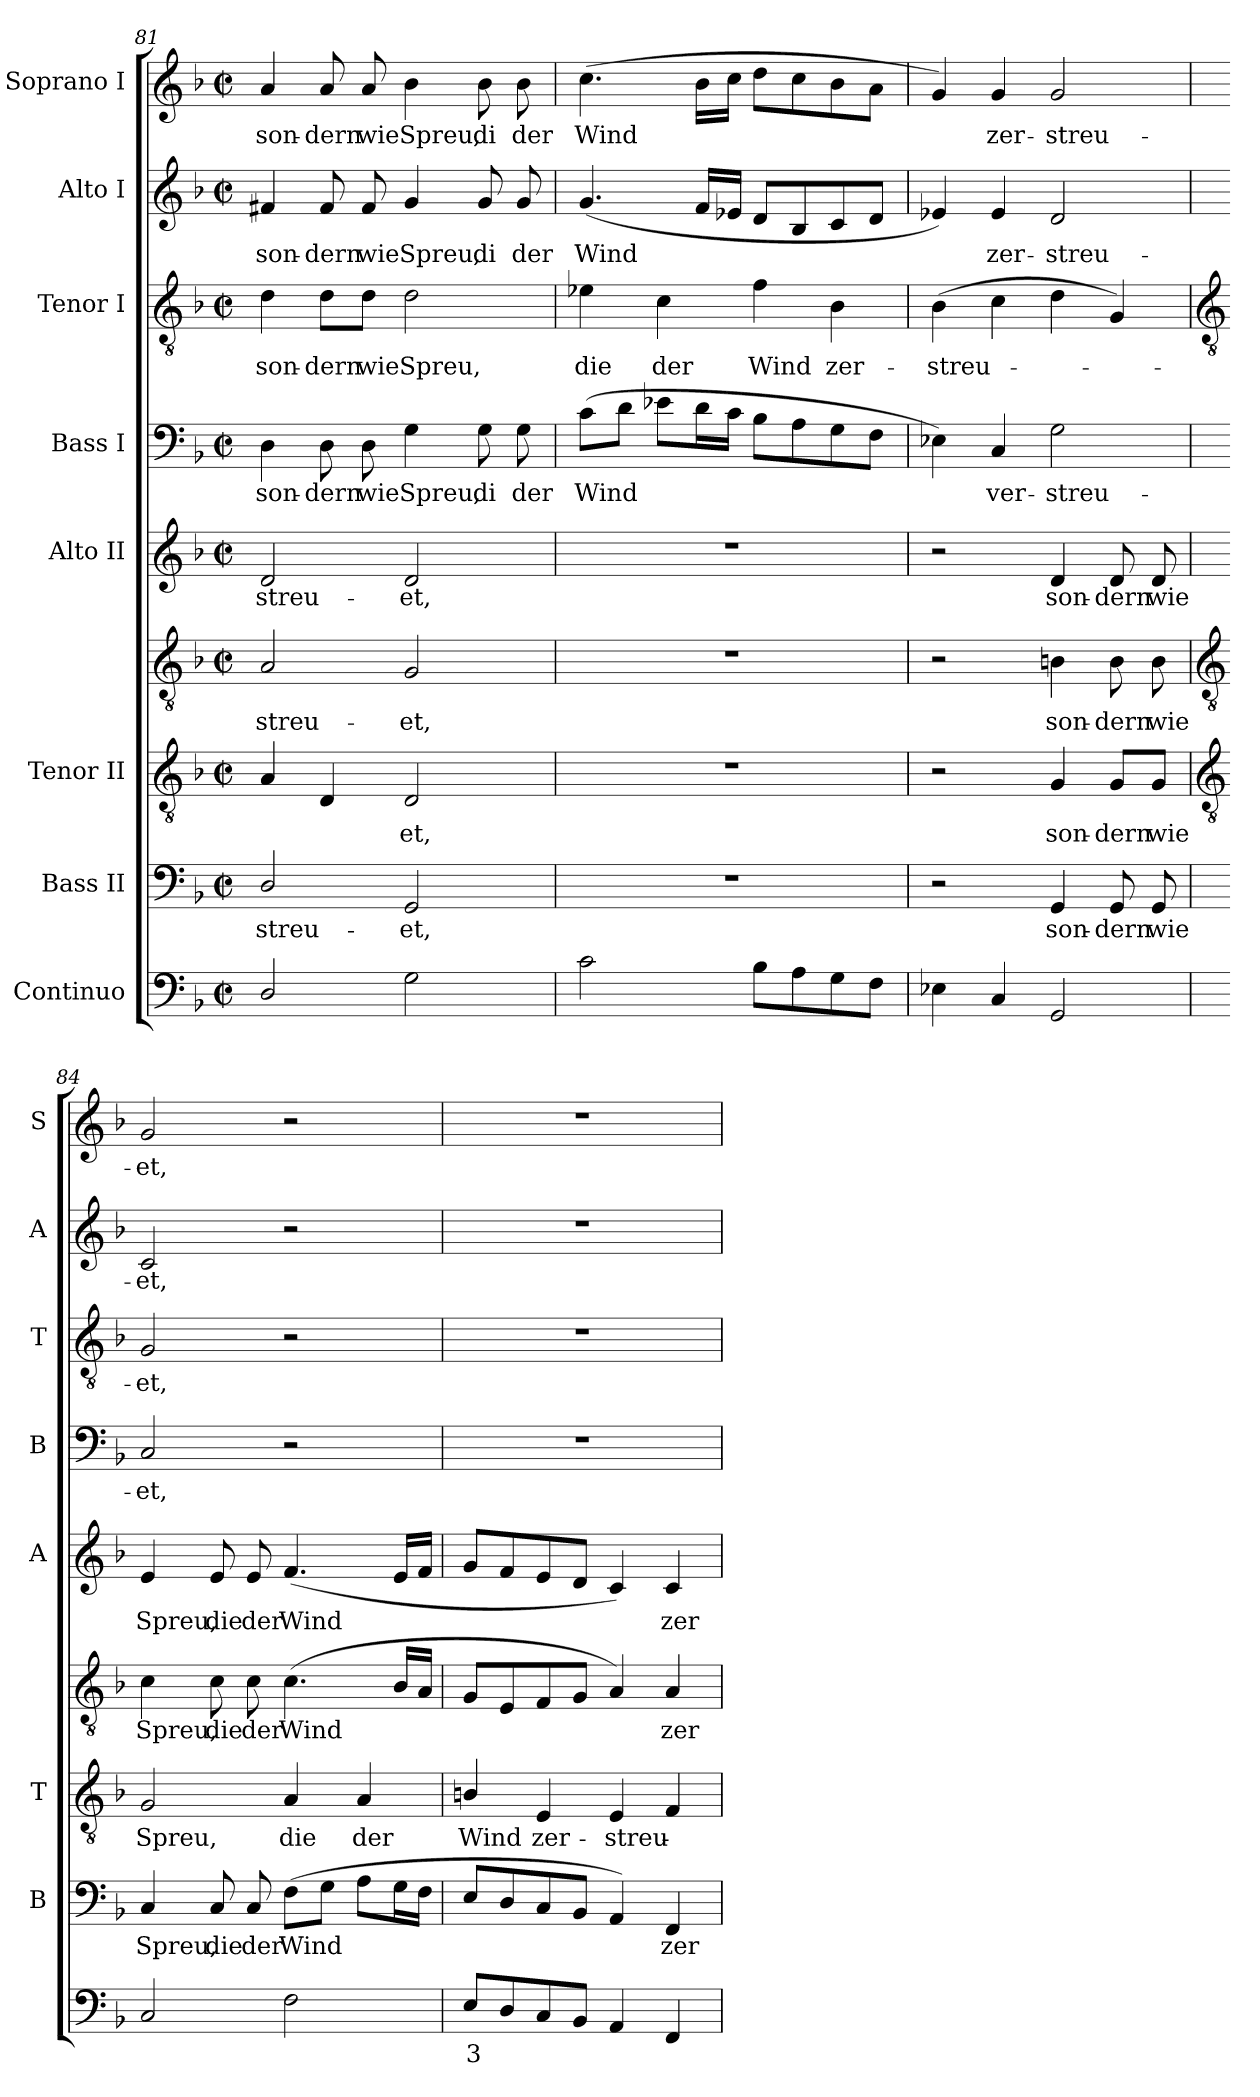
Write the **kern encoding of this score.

**kern	**text	**kern	**text	**kern	**text	**kern	**text	**kern	**text	**kern	**text	**kern	**text	**kern	**text	**kern	**text
*part8	*part8	*part7	*part7	*part6	*part6	*part6	*part6	*part5	*part5	*part4	*part4	*part3	*part3	*part2	*part2	*part1	*part1
*staff9	*staff9	*staff8	*staff8	*staff7	*staff7	*staff6	*staff6	*staff5	*staff5	*staff4	*staff4	*staff3	*staff3	*staff2	*staff2	*staff1	*staff1
*I"Continuo	*	*I"Bass II	*	*I"Tenor II	*	*	*	*I"Alto II	*	*I"Bass I	*	*I"Tenor I	*	*I"Alto I	*	*I"Soprano I	*
*	*	*I'B	*	*I'T	*	*	*	*I'A	*	*I'B	*	*I'T	*	*I'A	*	*I'S	*
*clefF4	*	*clefF4	*	*clefGv2	*	*clefGv2	*	*clefG2	*	*clefF4	*	*clefGv2	*	*clefG2	*	*clefG2	*
*k[b-]	*	*k[b-]	*	*k[b-]	*	*k[b-]	*	*k[b-]	*	*k[b-]	*	*k[b-]	*	*k[b-]	*	*k[b-]	*
*F:	*	*F:	*	*F:	*	*F:	*	*F:	*	*F:	*	*F:	*	*F:	*	*F:	*
*M2/2	*	*M2/2	*	*M2/2	*	*M2/2	*	*M2/2	*	*M2/2	*	*M2/2	*	*M2/2	*	*M2/2	*
*met(c|)	*	*met(c|)	*	*met(c|)	*	*met(c|)	*	*met(c|)	*	*met(c|)	*	*met(c|)	*	*met(c|)	*	*met(c|)	*
=81	=81	=81	=81	=81	=81	=81	=81	=81	=81	=81	=81	=81	=81	=81	=81	=81	=81
!	!	!	!LO:LY:b	!	!	!	!LO:LY:b	!	!LO:LY:b	!	!LO:LY:b	!	!LO:LY:b	!	!LO:LY:b	!	!LO:LY:b
2D/	.	2D/	-streu-	4A	.	2A	streu-	2d	-streu-	4D	son-	4d	son-	4f#X	son-	4a	son-
!	!	!	!	!	!	!	!	!	!	!	!LO:LY:b	!	!LO:LY:b	!	!LO:LY:b	!	!LO:LY:b
.	.	.	.	4D	.	.	.	.	.	8D	-dern	8d\L	-dern	8f#	-dern	8a	-dern
!	!	!	!	!	!	!	!	!	!	!	!LO:LY:b	!	!LO:LY:b	!	!LO:LY:b	!	!LO:LY:b
.	.	.	.	.	.	.	.	.	.	8D	wie	8d\J	wie	8f#	wie	8a	wie
!	!	!	!LO:LY:b	!	!LO:LY:b	!	!LO:LY:b	!	!LO:LY:b	!	!LO:LY:b	!	!LO:LY:b	!	!LO:LY:b	!	!LO:LY:b
2G	.	2GG	-et,	2D	et,	2G	-et,	2d	-et,	4G	Spreu,	2d	Spreu,	4g	Spreu,	4b-	Spreu,
!	!	!	!	!	!	!	!	!	!	!	!LO:LY:b	!	!	!	!LO:LY:b	!	!LO:LY:b
.	.	.	.	.	.	.	.	.	.	8G	di	.	.	8g	di	8b-	di
!	!	!	!	!	!	!	!	!	!	!	!LO:LY:b	!	!	!	!LO:LY:b	!	!LO:LY:b
.	.	.	.	.	.	.	.	.	.	8G	der	.	.	8g	der	8b-	der
=82	=82	=82	=82	=82	=82	=82	=82	=82	=82	=82	=82	=82	=82	=82	=82	=82	=82
!	!	!	!	!	!	!	!	!	!	!	!LO:LY:b	!	!LO:LY:b	!	!LO:LY:b	!	!LO:LY:b
2c	.	1r	.	1r	.	1r	.	1r	.	(>8cL	Wind	4e-X	die	(<4.g	Wind	(>4.cc	Wind
.	.	.	.	.	.	.	.	.	.	8dJ	.	.	.	.	.	.	.
!	!	!	!	!	!	!	!	!	!	!	!	!	!LO:LY:b	!	!	!	!
.	.	.	.	.	.	.	.	.	.	8e-XL	.	4c	der	.	.	.	.
.	.	.	.	.	.	.	.	.	.	16dL	.	.	.	16fLL	.	16b-LL	.
.	.	.	.	.	.	.	.	.	.	16cJJ	.	.	.	16e-XJJ	.	16ccJJ	.
!	!	!	!	!	!	!	!	!	!	!	!	!	!LO:LY:b	!	!	!	!
8B-L	.	.	.	.	.	.	.	.	.	8B-L	.	4f	Wind	8dL	.	8ddL	.
8A	.	.	.	.	.	.	.	.	.	8A	.	.	.	8B-	.	8cc	.
!	!	!	!	!	!	!	!	!	!	!	!	!	!LO:LY:b	!	!	!	!
8G	.	.	.	.	.	.	.	.	.	8G	.	4B-	zer-	8c	.	8b-	.
8FJ	.	.	.	.	.	.	.	.	.	8FJ	.	.	.	8dJ	.	8aJ	.
=83	=83	=83	=83	=83	=83	=83	=83	=83	=83	=83	=83	=83	=83	=83	=83	=83	=83
!	!	!	!	!	!	!	!	!	!	!	!	!	!LO:LY:b	!	!	!	!
4E-X	.	2r	.	2r	.	2r	.	2r	.	4E-X)	.	(>4B-	-streu-	4e-X)	.	4g)	.
!	!	!	!	!	!	!	!	!	!	!	!LO:LY:b	!	!	!	!LO:LY:b	!	!LO:LY:b
4C	.	.	.	.	.	.	.	.	.	4C	ver-	4c	.	4e-	zer-	4g	zer-
!	!	!	!LO:LY:b	!	!LO:LY:b	!	!LO:LY:b	!	!LO:LY:b	!	!LO:LY:b	!	!	!	!LO:LY:b	!	!LO:LY:b
2GG	.	4GG	son-	4G	son-	4Bn	son-	4d	son-	2G	-streu-	4d	.	2d	-streu-	2g	-streu-
!	!	!	!LO:LY:b	!	!LO:LY:b	!	!LO:LY:b	!	!LO:LY:b	!	!	!	!	!	!	!	!
.	.	8GG	-dern	8G/L	-dern	8B	-dern	8d	-dern	.	.	4G)	.	.	.	.	.
!	!	!	!LO:LY:b	!	!LO:LY:b	!	!LO:LY:b	!	!LO:LY:b	!	!	!	!	!	!	!	!
.	.	8GG	wie	8G/J	wie	8B	wie	8d	wie	.	.	.	.	.	.	.	.
!!LO:LB:g=z
=84	=84	=84	=84	=84	=84	=84	=84	=84	=84	=84	=84	=84	=84	=84	=84	=84	=84
*	*	*	*	*clefGv2	*	*clefGv2	*	*	*	*	*	*clefGv2	*	*	*	*	*
!	!	!	!LO:LY:b	!	!LO:LY:b	!	!LO:LY:b	!	!LO:LY:b	!	!LO:LY:b	!	!LO:LY:b	!	!LO:LY:b	!	!LO:LY:b
2C	.	4C	Spreu,	2G	Spreu,	4c	Spreu,	4e	Spreu,	2C	-et,	2G	et,	2c	-et,	2g	-et,
!	!	!	!LO:LY:b	!	!	!	!LO:LY:b	!	!LO:LY:b	!	!	!	!	!	!	!	!
.	.	8C	die	.	.	8c	die	8e	die	.	.	.	.	.	.	.	.
!	!	!	!LO:LY:b	!	!	!	!LO:LY:b	!	!LO:LY:b	!	!	!	!	!	!	!	!
.	.	8C	der	.	.	8c	der	8e	der	.	.	.	.	.	.	.	.
!	!	!	!LO:LY:b	!	!LO:LY:b	!	!LO:LY:b	!	!LO:LY:b	!	!	!	!	!	!	!	!
2F	.	(<8FL	Wind	4A	die	(<4.c	Wind	(<4.f	Wind	2r	.	2r	.	2r	.	2r	.
.	.	8GJ	.	.	.	.	.	.	.	.	.	.	.	.	.	.	.
!	!	!	!	!	!LO:LY:b	!	!	!	!	!	!	!	!	!	!	!	!
.	.	8AL	.	4A	der	.	.	.	.	.	.	.	.	.	.	.	.
.	.	16GL	.	.	.	16B-LL	.	16eLL	.	.	.	.	.	.	.	.	.
.	.	16FJJ	.	.	.	16AJJ	.	16fJJ	.	.	.	.	.	.	.	.	.
=85	=85	=85	=85	=85	=85	=85	=85	=85	=85	=85	=85	=85	=85	=85	=85	=85	=85
!	!LO:LY:b	!	!	!	!LO:LY:b	!	!	!	!	!	!	!	!	!	!	!	!
8EL	3	8EL	.	4Bn/	-Wind	8GL	.	8gL	.	1r	.	1r	.	1r	.	1r	.
8D	.	8D	.	.	.	8E	.	8f	.	.	.	.	.	.	.	.	.
!	!	!	!	!	!LO:LY:b	!	!	!	!	!	!	!	!	!	!	!	!
8C	.	8C	.	4E	zer-	8F	.	8e	.	.	.	.	.	.	.	.	.
8BB-J	.	8BB-J	.	.	.	8GJ	.	8dJ	.	.	.	.	.	.	.	.	.
!	!	!	!	!	!LO:LY:b	!	!	!	!	!	!	!	!	!	!	!	!
4AA	.	4AA)	.	4E	-streu-	4A)	.	4c)	.	.	.	.	.	.	.	.	.
!	!	!	!LO:LY:b	!	!	!	!LO:LY:b	!	!LO:LY:b	!	!	!	!	!	!	!	!
4FF	.	4FF	zer-	4F	.	4A	zer-	4c	zer-	.	.	.	.	.	.	.	.
=	=	=	=	=	=	=	=	=	=	=	=	=	=	=	=	=	=
*-	*-	*-	*-	*-	*-	*-	*-	*-	*-	*-	*-	*-	*-	*-	*-	*-	*-
